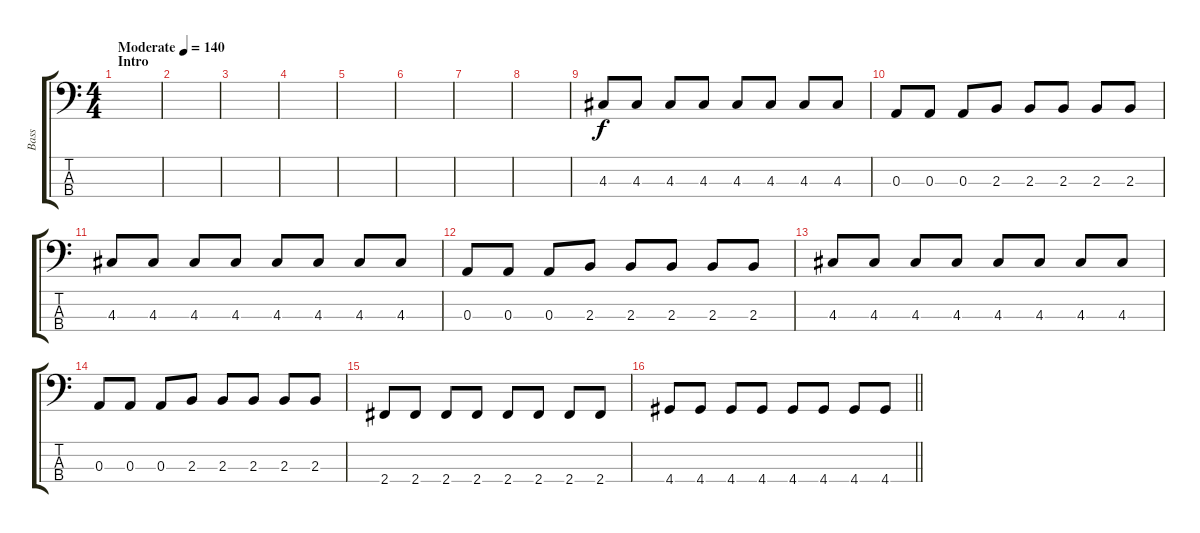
\track ("Bass" "Bass") {instrument electricbasspick}
\staff {score tabs}
\tuning (G2 D2 A1 E1) {hide}
\ts (4 4)
\section ("" "Intro")
\tempo (140 "Moderate")
\clef f4
\ks c
|
|
|
|
|
|
|
|
4.3.8 4.3.8 4.3.8 4.3.8 4.3.8 4.3.8 4.3.8 4.3.8 |
0.3.8 0.3.8 0.3.8 2.3.8 2.3.8 2.3.8 2.3.8 2.3.8 |
4.3.8 4.3.8 4.3.8 4.3.8 4.3.8 4.3.8 4.3.8 4.3.8 |
0.3.8 0.3.8 0.3.8 2.3.8 2.3.8 2.3.8 2.3.8 2.3.8 |
4.3.8 4.3.8 4.3.8 4.3.8 4.3.8 4.3.8 4.3.8 4.3.8 |
0.3.8 0.3.8 0.3.8 2.3.8 2.3.8 2.3.8 2.3.8 2.3.8 |
2.4.8 2.4.8 2.4.8 2.4.8 2.4.8 2.4.8 2.4.8 2.4.8 |
\barLineRight lightlight
4.4.8 4.4.8 4.4.8 4.4.8 4.4.8 4.4.8 4.4.8 4.4.8
